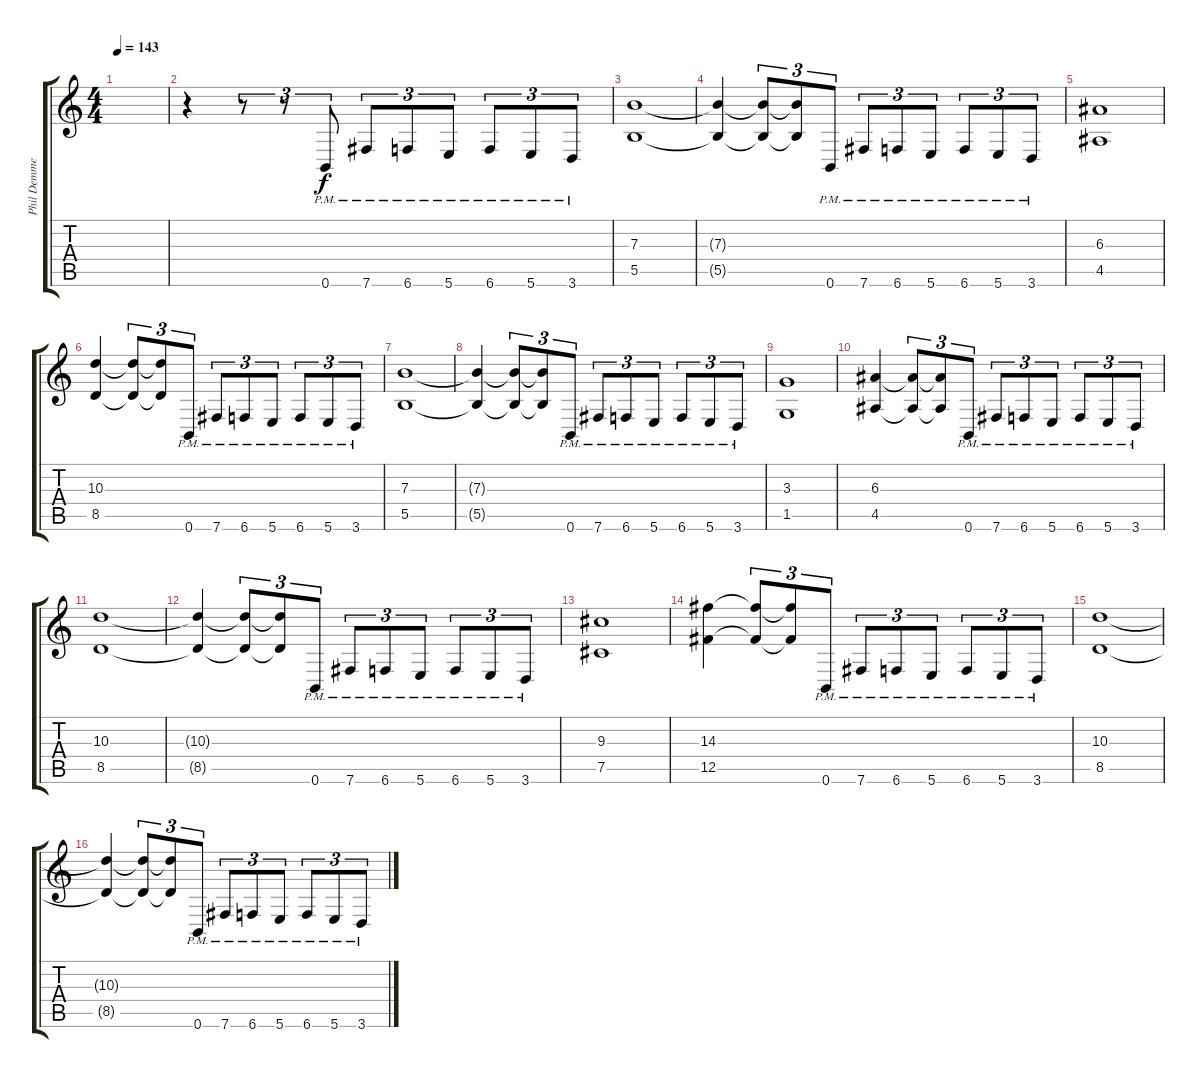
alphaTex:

\track ("Phil Demmel" "Phil Demme") {instrument distortionguitar}
\staff {score tabs}
\tuning (Db4 Ab3 E3 B2 Gb2 B1) {hide}
\ts (4 4)
\tempo 143
\clef g2
\ks c
|
r.4 r.8{tu (3 2)} r.8{tu (3 2)} 0.6{pm}.8{tu (3 2)} 7.6{pm}.8{tu (3 2)} 6.6{pm}.8{tu (3 2)} 5.6{pm}.8{tu (3 2)} 6.6{pm}.8{tu (3 2)} 5.6{pm}.8{tu (3 2)} 3.6{pm}.8{tu (3 2)} |
(7.3 5.5).1 |
(7.3{t} 5.5{t}).4 (7.3{t} 5.5{t}).8{tu (3 2)} (7.3{t} 5.5{t}).8{tu (3 2)} 0.6{pm}.8{tu (3 2)} 7.6{pm}.8{tu (3 2)} 6.6{pm}.8{tu (3 2)} 5.6{pm}.8{tu (3 2)} 6.6{pm}.8{tu (3 2)} 5.6{pm}.8{tu (3 2)} 3.6{pm}.8{tu (3 2)} |
(6.3 4.5).1 |
(10.3 8.5).4 (10.3{t} 8.5{t}).8{tu (3 2)} (10.3{t} 8.5{t}).8{tu (3 2)} 0.6{pm}.8{tu (3 2)} 7.6{pm}.8{tu (3 2)} 6.6{pm}.8{tu (3 2)} 5.6{pm}.8{tu (3 2)} 6.6{pm}.8{tu (3 2)} 5.6{pm}.8{tu (3 2)} 3.6{pm}.8{tu (3 2)} |
(7.3 5.5).1 |
(7.3{t} 5.5{t}).4 (7.3{t} 5.5{t}).8{tu (3 2)} (7.3{t} 5.5{t}).8{tu (3 2)} 0.6{pm}.8{tu (3 2)} 7.6{pm}.8{tu (3 2)} 6.6{pm}.8{tu (3 2)} 5.6{pm}.8{tu (3 2)} 6.6{pm}.8{tu (3 2)} 5.6{pm}.8{tu (3 2)} 3.6{pm}.8{tu (3 2)} |
(3.3 1.5).1 |
(6.3 4.5).4 (6.3{t} 4.5{t}).8{tu (3 2)} (6.3{t} 4.5{t}).8{tu (3 2)} 0.6{pm}.8{tu (3 2)} 7.6{pm}.8{tu (3 2)} 6.6{pm}.8{tu (3 2)} 5.6{pm}.8{tu (3 2)} 6.6{pm}.8{tu (3 2)} 5.6{pm}.8{tu (3 2)} 3.6{pm}.8{tu (3 2)} |
(10.3 8.5).1 |
(10.3{t} 8.5{t}).4 (10.3{t} 8.5{t}).8{tu (3 2)} (10.3{t} 8.5{t}).8{tu (3 2)} 0.6{pm}.8{tu (3 2)} 7.6{pm}.8{tu (3 2)} 6.6{pm}.8{tu (3 2)} 5.6{pm}.8{tu (3 2)} 6.6{pm}.8{tu (3 2)} 5.6{pm}.8{tu (3 2)} 3.6{pm}.8{tu (3 2)} |
(9.3 7.5).1 |
(14.3 12.5).4 (14.3{t} 12.5{t}).8{tu (3 2)} (14.3{t} 12.5{t}).8{tu (3 2)} 0.6{pm}.8{tu (3 2)} 7.6{pm}.8{tu (3 2)} 6.6{pm}.8{tu (3 2)} 5.6{pm}.8{tu (3 2)} 6.6{pm}.8{tu (3 2)} 5.6{pm}.8{tu (3 2)} 3.6{pm}.8{tu (3 2)} |
(10.3 8.5).1 |
(10.3{t} 8.5{t}).4 (10.3{t} 8.5{t}).8{tu (3 2)} (10.3{t} 8.5{t}).8{tu (3 2)} 0.6{pm}.8{tu (3 2)} 7.6{pm}.8{tu (3 2)} 6.6{pm}.8{tu (3 2)} 5.6{pm}.8{tu (3 2)} 6.6{pm}.8{tu (3 2)} 5.6{pm}.8{tu (3 2)} 3.6{pm}.8{tu (3 2)}
